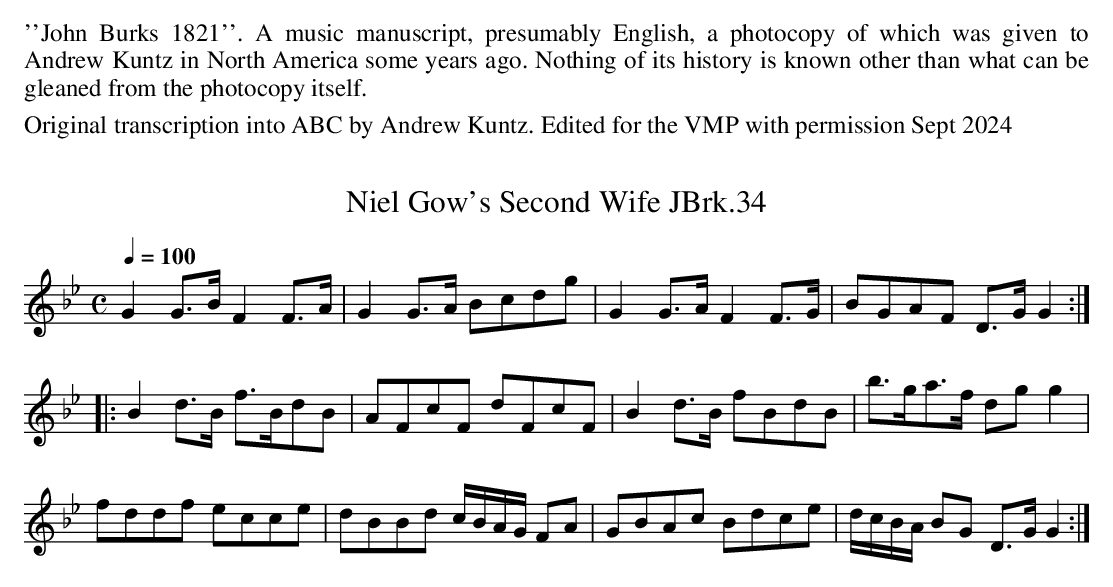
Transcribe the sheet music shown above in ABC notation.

X:1
T:Niel Gow's Second Wife JBrk.34
Q:1/4=100
M:C
L:1/8
K:Gmin
G2 G>B F2 F>A|G2 G>A Bcdg|G2 G>A F2 F>G|BGAF D>G G2:|
|:B2 d>B f>BdB|AFcF dFcF|B2 d>B fBdB|b>ga>f dg g2|
fddf ecce|dBBd c/B/A/G/ FA|GBAc Bdce|d/c/B/A/ BG D>G G2:|
